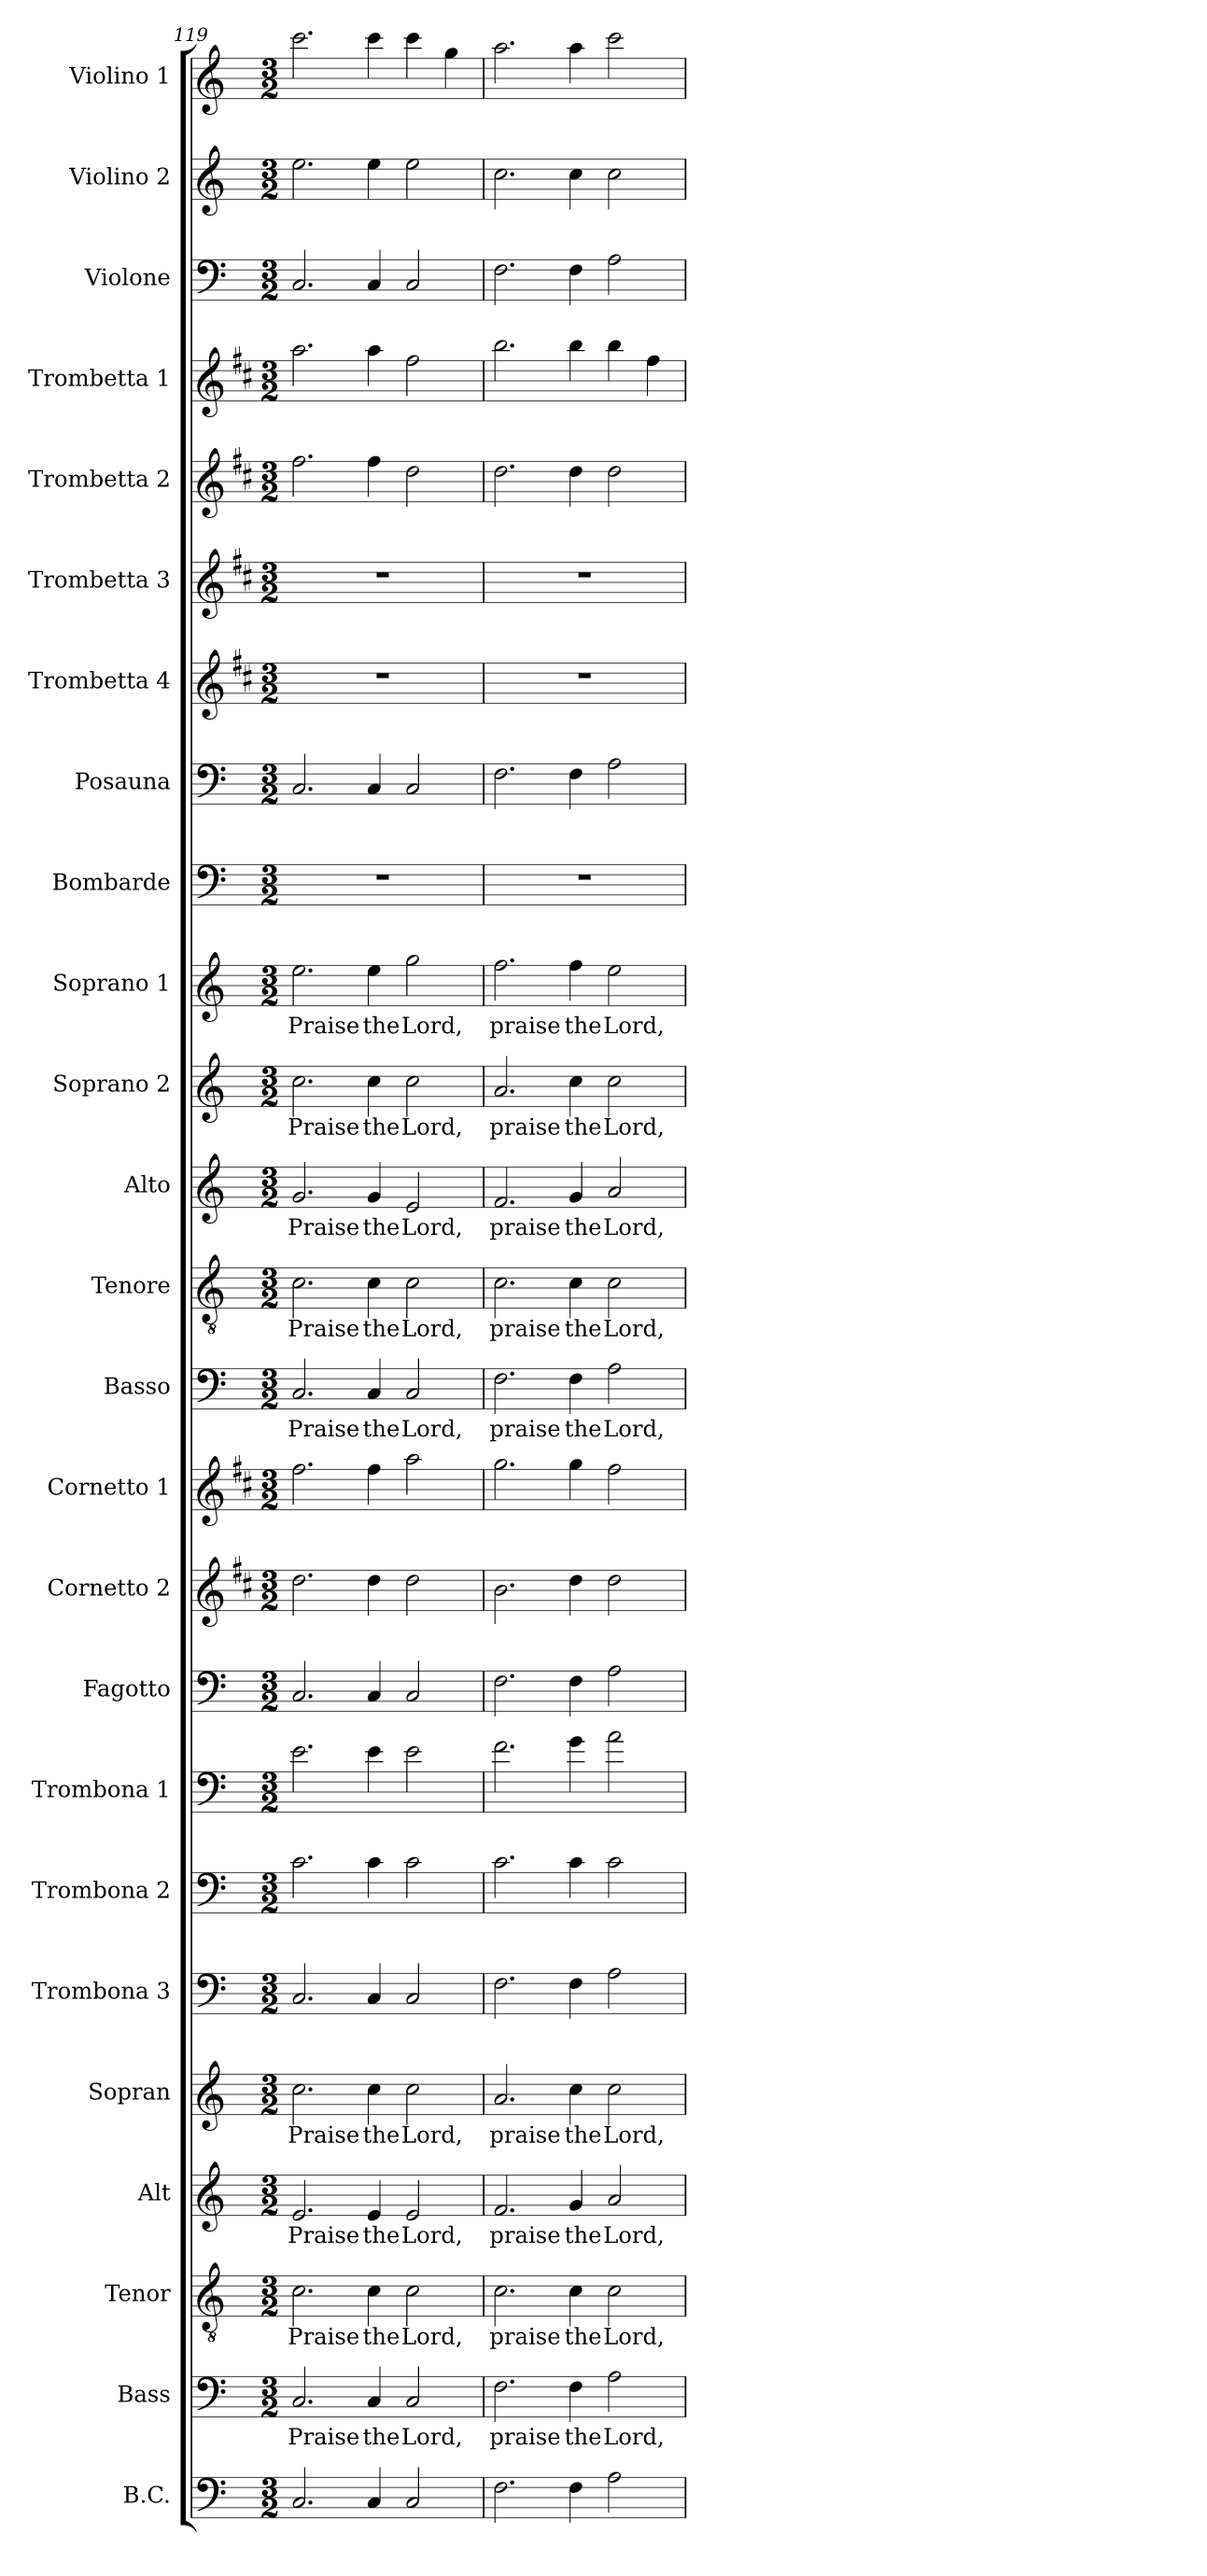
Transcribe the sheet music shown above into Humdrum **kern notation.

**kern	**kern	**text	**kern	**text	**kern	**text	**kern	**text	**kern	**kern	**kern	**kern	**kern	**kern	**kern	**text	**kern	**text	**kern	**text	**kern	**text	**kern	**text	**kern	**kern	**kern	**kern	**kern	**kern	**kern	**kern	**kern
*part25	*part24	*part24	*part23	*part23	*part22	*part22	*part21	*part21	*part20	*part19	*part18	*part17	*part16	*part15	*part14	*part14	*part13	*part13	*part12	*part12	*part11	*part11	*part10	*part10	*part9	*part8	*part7	*part6	*part5	*part4	*part3	*part2	*part1
*staff25	*staff24	*staff24	*staff23	*staff23	*staff22	*staff22	*staff21	*staff21	*staff20	*staff19	*staff18	*staff17	*staff16	*staff15	*staff14	*staff14	*staff13	*staff13	*staff12	*staff12	*staff11	*staff11	*staff10	*staff10	*staff9	*staff8	*staff7	*staff6	*staff5	*staff4	*staff3	*staff2	*staff1
*I"B.C.	*I"Bass	*	*I"Tenor	*	*I"Alt	*	*I"Sopran	*	*I"Trombona 3	*I"Trombona 2	*I"Trombona 1	*I"Fagotto	*I"Cornetto 2	*I"Cornetto 1	*I"Basso	*	*I"Tenore	*	*I"Alto	*	*I"Soprano 2	*	*I"Soprano 1	*	*I"Bombarde	*I"Posauna	*I"Trombetta 4	*I"Trombetta 3	*I"Trombetta 2	*I"Trombetta 1	*I"Violone	*I"Violino 2	*I"Violino 1
*I'B.C.	*I'B.	*	*I'T.	*	*I'A.	*	*I'S.	*	*I'Tbn. 2	*I'Tbn. 2	*I'Tbn. 1	*I'Fag.	*I'Cor. 2	*I'Cor. 1	*I'B.	*	*I'T.	*	*I'A.	*	*I'S.	*	*I'S.	*	*	*	*	*	*	*	*	*I'Vl. 2	*I'Vl. 1
!!LO:PB:g=z
*clefF4	*clefF4	*	*clefGv2	*	*clefG2	*	*clefG2	*	*clefF4	*clefF4	*clefF4	*clefF4	*clefG2	*clefG2	*clefF4	*	*clefGv2	*	*clefG2	*	*clefG2	*	*clefG2	*	*clefF4	*clefF4	*clefG2	*clefG2	*clefG2	*clefG2	*clefF4	*clefG2	*clefG2
*	*	*	*ITrd7c12	*	*	*	*	*	*	*	*	*	*ITrd1c2	*ITrd1c2	*	*	*ITrd7c12	*	*	*	*	*	*	*	*	*	*ITrd1c2	*ITrd1c2	*ITrd1c2	*ITrd1c2	*	*	*
*k[]	*k[]	*	*k[]	*	*k[]	*	*k[]	*	*k[]	*k[]	*k[]	*k[]	*k[]	*k[]	*k[]	*	*k[]	*	*k[]	*	*k[]	*	*k[]	*	*k[]	*k[]	*k[]	*k[]	*k[]	*k[]	*k[]	*k[]	*k[]
*C:	*C:	*	*C:	*	*C:	*	*C:	*	*C:	*C:	*C:	*C:	*C:	*C:	*C:	*	*C:	*	*C:	*	*C:	*	*C:	*	*C:	*C:	*C:	*C:	*C:	*C:	*C:	*C:	*C:
*M3/2	*M3/2	*	*M3/2	*	*M3/2	*	*M3/2	*	*M3/2	*M3/2	*M3/2	*M3/2	*M3/2	*M3/2	*M3/2	*	*M3/2	*	*M3/2	*	*M3/2	*	*M3/2	*	*M3/2	*M3/2	*M3/2	*M3/2	*M3/2	*M3/2	*M3/2	*M3/2	*M3/2
*MM300	*MM300	*	*MM300	*	*MM300	*	*MM300	*	*MM300	*MM300	*MM300	*MM300	*MM300	*MM300	*MM300	*	*MM300	*	*MM300	*	*MM300	*	*MM300	*	*MM300	*MM300	*MM300	*MM300	*MM300	*MM300	*MM300	*MM300	*MM300
=119	=119	=119	=119	=119	=119	=119	=119	=119	=119	=119	=119	=119	=119	=119	=119	=119	=119	=119	=119	=119	=119	=119	=119	=119	=119	=119	=119	=119	=119	=119	=119	=119	=119
!	!	!LO:LY:b:color=#000000	!	!	!	!	!	!	!	!	!	!	!	!	!	!	!	!	!	!	!	!	!	!	!	!	!	!	!	!	!	!	!
!	!	!	!	!LO:LY:b:color=#000000	!	!	!	!	!	!	!	!	!	!	!	!	!	!	!	!	!	!	!	!	!	!	!	!	!	!	!	!	!
!	!	!	!	!	!	!LO:LY:b:color=#000000	!	!	!	!	!	!	!	!	!	!	!	!	!	!	!	!	!	!	!	!	!	!	!	!	!	!	!
!	!	!	!	!	!	!	!	!LO:LY:b:color=#000000	!	!	!	!	!	!	!	!	!	!	!	!	!	!	!	!	!	!	!	!	!	!	!	!	!
!	!	!	!	!	!	!	!	!	!	!	!	!	!	!	!	!LO:LY:b:color=#000000	!	!	!	!	!	!	!	!	!	!	!	!	!	!	!	!	!
!	!	!	!	!	!	!	!	!	!	!	!	!	!	!	!	!	!	!LO:LY:b:color=#000000	!	!	!	!	!	!	!	!	!	!	!	!	!	!	!
!	!	!	!	!	!	!	!	!	!	!	!	!	!	!	!	!	!	!	!	!LO:LY:b:color=#000000	!	!	!	!	!	!	!	!	!	!	!	!	!
!	!	!	!	!	!	!	!	!	!	!	!	!	!	!	!	!	!	!	!	!	!	!LO:LY:b:color=#000000	!	!	!	!	!	!	!	!	!	!	!
!	!	!	!	!	!	!	!	!	!	!	!	!	!	!	!	!	!	!	!	!	!	!	!	!LO:LY:b:color=#000000	!LO:N:vis=1	!	!LO:N:vis=1	!LO:N:vis=1	!	!	!	!	!
2.Ci/	2.Ci/	Praise	2.Ci\	Praise	2.ei/	Praise	2.cci\	Praise	2.Ci/	2.ci\	2.ei\	2.Ci/	2.cci\	2.eei\	2.Ci/	Praise	2.Ci\	Praise	2.gi/	Praise	2.cci\	Praise	2.eei\	Praise	1.r	2.Ci/	1.r	1.r	2.eei\	2.ggi\	2.Ci/	2.eei\	2.ccci\
!	!	!LO:LY:b:color=#000000	!	!	!	!	!	!	!	!	!	!	!	!	!	!	!	!	!	!	!	!	!	!	!	!	!	!	!	!	!	!	!
!	!	!	!	!LO:LY:b:color=#000000	!	!	!	!	!	!	!	!	!	!	!	!	!	!	!	!	!	!	!	!	!	!	!	!	!	!	!	!	!
!	!	!	!	!	!	!LO:LY:b:color=#000000	!	!	!	!	!	!	!	!	!	!	!	!	!	!	!	!	!	!	!	!	!	!	!	!	!	!	!
!	!	!	!	!	!	!	!	!LO:LY:b:color=#000000	!	!	!	!	!	!	!	!	!	!	!	!	!	!	!	!	!	!	!	!	!	!	!	!	!
!	!	!	!	!	!	!	!	!	!	!	!	!	!	!	!	!LO:LY:b:color=#000000	!	!	!	!	!	!	!	!	!	!	!	!	!	!	!	!	!
!	!	!	!	!	!	!	!	!	!	!	!	!	!	!	!	!	!	!LO:LY:b:color=#000000	!	!	!	!	!	!	!	!	!	!	!	!	!	!	!
!	!	!	!	!	!	!	!	!	!	!	!	!	!	!	!	!	!	!	!	!LO:LY:b:color=#000000	!	!	!	!	!	!	!	!	!	!	!	!	!
!	!	!	!	!	!	!	!	!	!	!	!	!	!	!	!	!	!	!	!	!	!	!LO:LY:b:color=#000000	!	!	!	!	!	!	!	!	!	!	!
!	!	!	!	!	!	!	!	!	!	!	!	!	!	!	!	!	!	!	!	!	!	!	!	!LO:LY:b:color=#000000	!	!	!	!	!	!	!	!	!
4Ci/	4Ci/	the	4Ci\	the	4ei/	the	4cci\	the	4Ci/	4ci\	4ei\	4Ci/	4cci\	4eei\	4Ci/	the	4Ci\	the	4gi/	the	4cci\	the	4eei\	the	.	4Ci/	.	.	4eei\	4ggi\	4Ci/	4eei\	4ccci\
!	!	!LO:LY:b:color=#000000	!	!	!	!	!	!	!	!	!	!	!	!	!	!	!	!	!	!	!	!	!	!	!	!	!	!	!	!	!	!	!
!	!	!	!	!LO:LY:b:color=#000000	!	!	!	!	!	!	!	!	!	!	!	!	!	!	!	!	!	!	!	!	!	!	!	!	!	!	!	!	!
!	!	!	!	!	!	!LO:LY:b:color=#000000	!	!	!	!	!	!	!	!	!	!	!	!	!	!	!	!	!	!	!	!	!	!	!	!	!	!	!
!	!	!	!	!	!	!	!	!LO:LY:b:color=#000000	!	!	!	!	!	!	!	!	!	!	!	!	!	!	!	!	!	!	!	!	!	!	!	!	!
!	!	!	!	!	!	!	!	!	!	!	!	!	!	!	!	!LO:LY:b:color=#000000	!	!	!	!	!	!	!	!	!	!	!	!	!	!	!	!	!
!	!	!	!	!	!	!	!	!	!	!	!	!	!	!	!	!	!	!LO:LY:b:color=#000000	!	!	!	!	!	!	!	!	!	!	!	!	!	!	!
!	!	!	!	!	!	!	!	!	!	!	!	!	!	!	!	!	!	!	!	!LO:LY:b:color=#000000	!	!	!	!	!	!	!	!	!	!	!	!	!
!	!	!	!	!	!	!	!	!	!	!	!	!	!	!	!	!	!	!	!	!	!	!LO:LY:b:color=#000000	!	!	!	!	!	!	!	!	!	!	!
!	!	!	!	!	!	!	!	!	!	!	!	!	!	!	!	!	!	!	!	!	!	!	!	!LO:LY:b:color=#000000	!	!	!	!	!	!	!	!	!
2Ci/	2Ci/	Lord,	2Ci\	Lord,	2ei/	Lord,	2cci\	Lord,	2Ci/	2ci\	2ei\	2Ci/	2cci\	2ggi\	2Ci/	Lord,	2Ci\	Lord,	2ei/	Lord,	2cci\	Lord,	2ggi\	Lord,	.	2Ci/	.	.	2cci\	2eei\	2Ci/	2eei\	4ccci\
.	.	.	.	.	.	.	.	.	.	.	.	.	.	.	.	.	.	.	.	.	.	.	.	.	.	.	.	.	.	.	.	.	4ggi\
=120	=120	=120	=120	=120	=120	=120	=120	=120	=120	=120	=120	=120	=120	=120	=120	=120	=120	=120	=120	=120	=120	=120	=120	=120	=120	=120	=120	=120	=120	=120	=120	=120	=120
!	!	!LO:LY:b:color=#000000	!	!	!	!	!	!	!	!	!	!	!	!	!	!	!	!	!	!	!	!	!	!	!	!	!	!	!	!	!	!	!
!	!	!	!	!LO:LY:b:color=#000000	!	!	!	!	!	!	!	!	!	!	!	!	!	!	!	!	!	!	!	!	!	!	!	!	!	!	!	!	!
!	!	!	!	!	!	!LO:LY:b:color=#000000	!	!	!	!	!	!	!	!	!	!	!	!	!	!	!	!	!	!	!	!	!	!	!	!	!	!	!
!	!	!	!	!	!	!	!	!LO:LY:b:color=#000000	!	!	!	!	!	!	!	!	!	!	!	!	!	!	!	!	!	!	!	!	!	!	!	!	!
!	!	!	!	!	!	!	!	!	!	!	!	!	!	!	!	!LO:LY:b:color=#000000	!	!	!	!	!	!	!	!	!	!	!	!	!	!	!	!	!
!	!	!	!	!	!	!	!	!	!	!	!	!	!	!	!	!	!	!LO:LY:b:color=#000000	!	!	!	!	!	!	!	!	!	!	!	!	!	!	!
!	!	!	!	!	!	!	!	!	!	!	!	!	!	!	!	!	!	!	!	!LO:LY:b:color=#000000	!	!	!	!	!	!	!	!	!	!	!	!	!
!	!	!	!	!	!	!	!	!	!	!	!	!	!	!	!	!	!	!	!	!	!	!LO:LY:b:color=#000000	!	!	!	!	!	!	!	!	!	!	!
!	!	!	!	!	!	!	!	!	!	!	!	!	!	!	!	!	!	!	!	!	!	!	!	!LO:LY:b:color=#000000	!LO:N:vis=1	!	!LO:N:vis=1	!LO:N:vis=1	!	!	!	!	!
2.Fi\	2.Fi\	praise	2.Ci\	praise	2.fi/	praise	2.ai/	praise	2.Fi\	2.ci\	2.fi\	2.Fi\	2.ai\	2.ffi\	2.Fi\	praise	2.Ci\	praise	2.fi/	praise	2.ai/	praise	2.ffi\	praise	1.r	2.Fi\	1.r	1.r	2.cci\	2.aai\	2.Fi\	2.cci\	2.aai\
!	!	!LO:LY:b:color=#000000	!	!	!	!	!	!	!	!	!	!	!	!	!	!	!	!	!	!	!	!	!	!	!	!	!	!	!	!	!	!	!
!	!	!	!	!LO:LY:b:color=#000000	!	!	!	!	!	!	!	!	!	!	!	!	!	!	!	!	!	!	!	!	!	!	!	!	!	!	!	!	!
!	!	!	!	!	!	!LO:LY:b:color=#000000	!	!	!	!	!	!	!	!	!	!	!	!	!	!	!	!	!	!	!	!	!	!	!	!	!	!	!
!	!	!	!	!	!	!	!	!LO:LY:b:color=#000000	!	!	!	!	!	!	!	!	!	!	!	!	!	!	!	!	!	!	!	!	!	!	!	!	!
!	!	!	!	!	!	!	!	!	!	!	!	!	!	!	!	!LO:LY:b:color=#000000	!	!	!	!	!	!	!	!	!	!	!	!	!	!	!	!	!
!	!	!	!	!	!	!	!	!	!	!	!	!	!	!	!	!	!	!LO:LY:b:color=#000000	!	!	!	!	!	!	!	!	!	!	!	!	!	!	!
!	!	!	!	!	!	!	!	!	!	!	!	!	!	!	!	!	!	!	!	!LO:LY:b:color=#000000	!	!	!	!	!	!	!	!	!	!	!	!	!
!	!	!	!	!	!	!	!	!	!	!	!	!	!	!	!	!	!	!	!	!	!	!LO:LY:b:color=#000000	!	!	!	!	!	!	!	!	!	!	!
!	!	!	!	!	!	!	!	!	!	!	!	!	!	!	!	!	!	!	!	!	!	!	!	!LO:LY:b:color=#000000	!	!	!	!	!	!	!	!	!
4Fi\	4Fi\	the	4Ci\	the	4gi/	the	4cci\	the	4Fi\	4ci\	4gi\	4Fi\	4cci\	4ffi\	4Fi\	the	4Ci\	the	4gi/	the	4cci\	the	4ffi\	the	.	4Fi\	.	.	4cci\	4aai\	4Fi\	4cci\	4aai\
!	!	!LO:LY:b:color=#000000	!	!	!	!	!	!	!	!	!	!	!	!	!	!	!	!	!	!	!	!	!	!	!	!	!	!	!	!	!	!	!
!	!	!	!	!LO:LY:b:color=#000000	!	!	!	!	!	!	!	!	!	!	!	!	!	!	!	!	!	!	!	!	!	!	!	!	!	!	!	!	!
!	!	!	!	!	!	!LO:LY:b:color=#000000	!	!	!	!	!	!	!	!	!	!	!	!	!	!	!	!	!	!	!	!	!	!	!	!	!	!	!
!	!	!	!	!	!	!	!	!LO:LY:b:color=#000000	!	!	!	!	!	!	!	!	!	!	!	!	!	!	!	!	!	!	!	!	!	!	!	!	!
!	!	!	!	!	!	!	!	!	!	!	!	!	!	!	!	!LO:LY:b:color=#000000	!	!	!	!	!	!	!	!	!	!	!	!	!	!	!	!	!
!	!	!	!	!	!	!	!	!	!	!	!	!	!	!	!	!	!	!LO:LY:b:color=#000000	!	!	!	!	!	!	!	!	!	!	!	!	!	!	!
!	!	!	!	!	!	!	!	!	!	!	!	!	!	!	!	!	!	!	!	!LO:LY:b:color=#000000	!	!	!	!	!	!	!	!	!	!	!	!	!
!	!	!	!	!	!	!	!	!	!	!	!	!	!	!	!	!	!	!	!	!	!	!LO:LY:b:color=#000000	!	!	!	!	!	!	!	!	!	!	!
!	!	!	!	!	!	!	!	!	!	!	!	!	!	!	!	!	!	!	!	!	!	!	!	!LO:LY:b:color=#000000	!	!	!	!	!	!	!	!	!
2Ai\	2Ai\	Lord,	2Ci\	Lord,	2ai/	Lord,	2cci\	Lord,	2Ai\	2ci\	2ai\	2Ai\	2cci\	2eei\	2Ai\	Lord,	2Ci\	Lord,	2ai/	Lord,	2cci\	Lord,	2eei\	Lord,	.	2Ai\	.	.	2cci\	4aai\	2Ai\	2cci\	2ccci\
.	.	.	.	.	.	.	.	.	.	.	.	.	.	.	.	.	.	.	.	.	.	.	.	.	.	.	.	.	.	4eei\	.	.	.
=	=	=	=	=	=	=	=	=	=	=	=	=	=	=	=	=	=	=	=	=	=	=	=	=	=	=	=	=	=	=	=	=	=
*-	*-	*-	*-	*-	*-	*-	*-	*-	*-	*-	*-	*-	*-	*-	*-	*-	*-	*-	*-	*-	*-	*-	*-	*-	*-	*-	*-	*-	*-	*-	*-	*-	*-
